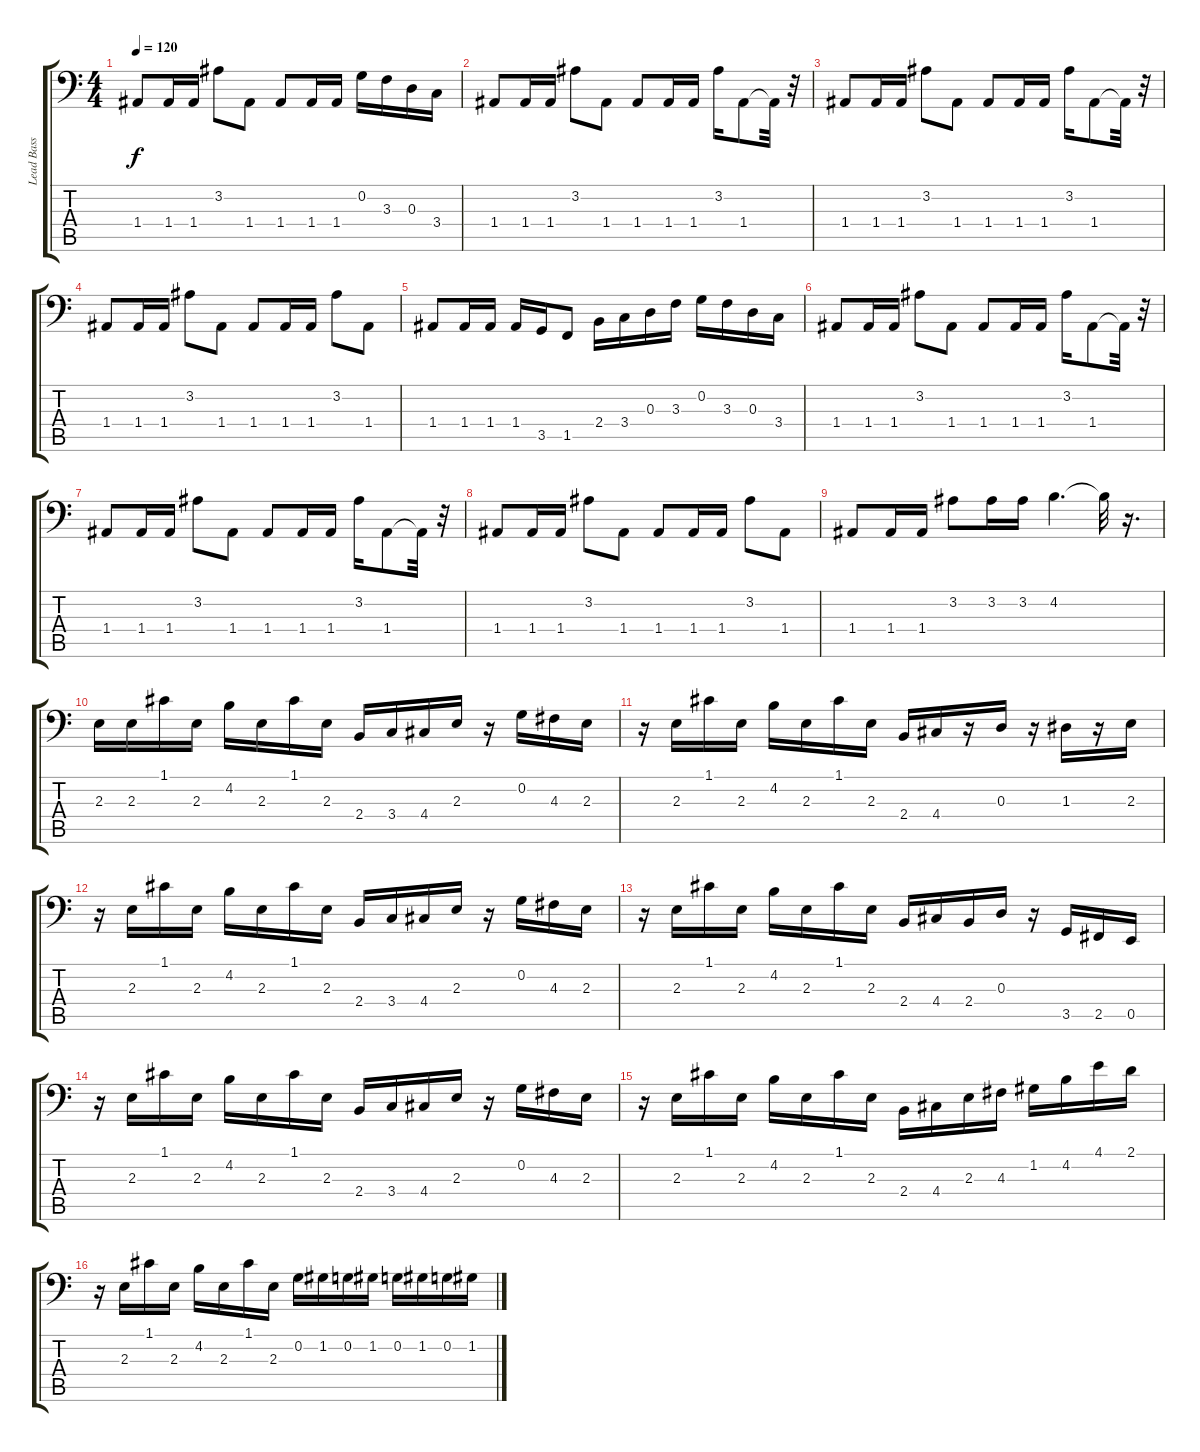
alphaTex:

\track ("Lead Bass Guitar" "Lead Bass ") {instrument electricbassfinger}
\staff {score tabs}
\tuning (C3 G2 D2 A1 E1 B0) {hide}
\ts (4 4)
\tempo 120
\clef f4
\ks c
1.4.8{dy f} 1.4.16 1.4.16 3.2.8 1.4.8 1.4.8 1.4.16 1.4.16 0.2.16 3.3.16 0.3.16 3.4.16 |
1.4.8 1.4.16 1.4.16 3.2.8 1.4.8 1.4.8 1.4.16 1.4.16 3.2.16 1.4.8 1.4{t}.32 r.32 |
1.4.8 1.4.16 1.4.16 3.2.8 1.4.8 1.4.8 1.4.16 1.4.16 3.2.16 1.4.8 1.4{t}.32 r.32 |
1.4.8 1.4.16 1.4.16 3.2.8 1.4.8 1.4.8 1.4.16 1.4.16 3.2.8 1.4.8 |
1.4.8 1.4.16 1.4.16 1.4.16 3.5.16 1.5.8 2.4.16 3.4.16 0.3.16 3.3.16 0.2.16 3.3.16 0.3.16 3.4.16 |
1.4.8 1.4.16 1.4.16 3.2.8 1.4.8 1.4.8 1.4.16 1.4.16 3.2.16 1.4.8 1.4{t}.32 r.32 |
1.4.8 1.4.16 1.4.16 3.2.8 1.4.8 1.4.8 1.4.16 1.4.16 3.2.16 1.4.8 1.4{t}.32 r.32 |
1.4.8 1.4.16 1.4.16 3.2.8 1.4.8 1.4.8 1.4.16 1.4.16 3.2.8 1.4.8 |
1.4.8 1.4.16 1.4.16 3.2.8 3.2.16 3.2.16 4.2.4{d} 4.2{t}.32 r.16{d} |
2.3.16 2.3.16 1.1.16 2.3.16 4.2.16 2.3.16 1.1.16 2.3.16 2.4.16 3.4.16 4.4.16 2.3.16 r.16 0.2.16 4.3.16 2.3.16 |
r.16 2.3.16 1.1.16 2.3.16 4.2.16 2.3.16 1.1.16 2.3.16 2.4.16 4.4.16 r.16 0.3.16 r.16 1.3.16 r.16 2.3.16 |
r.16 2.3.16 1.1.16 2.3.16 4.2.16 2.3.16 1.1.16 2.3.16 2.4.16 3.4.16 4.4.16 2.3.16 r.16 0.2.16 4.3.16 2.3.16 |
r.16 2.3.16 1.1.16 2.3.16 4.2.16 2.3.16 1.1.16 2.3.16 2.4.16 4.4.16 2.4.16 0.3.16 r.16 3.5.16 2.5.16 0.5.16 |
r.16 2.3.16 1.1.16 2.3.16 4.2.16 2.3.16 1.1.16 2.3.16 2.4.16 3.4.16 4.4.16 2.3.16 r.16 0.2.16 4.3.16 2.3.16 |
r.16 2.3.16 1.1.16 2.3.16 4.2.16 2.3.16 1.1.16 2.3.16 2.4.16 4.4.16 2.3.16 4.3.16 1.2.16 4.2.16 4.1.16 2.1.16 |
r.16 2.3.16 1.1.16 2.3.16 4.2.16 2.3.16 1.1.16 2.3.16 0.2.16 1.2.16 0.2.16 1.2.16 0.2.16 1.2.16 0.2.16 1.2.16
